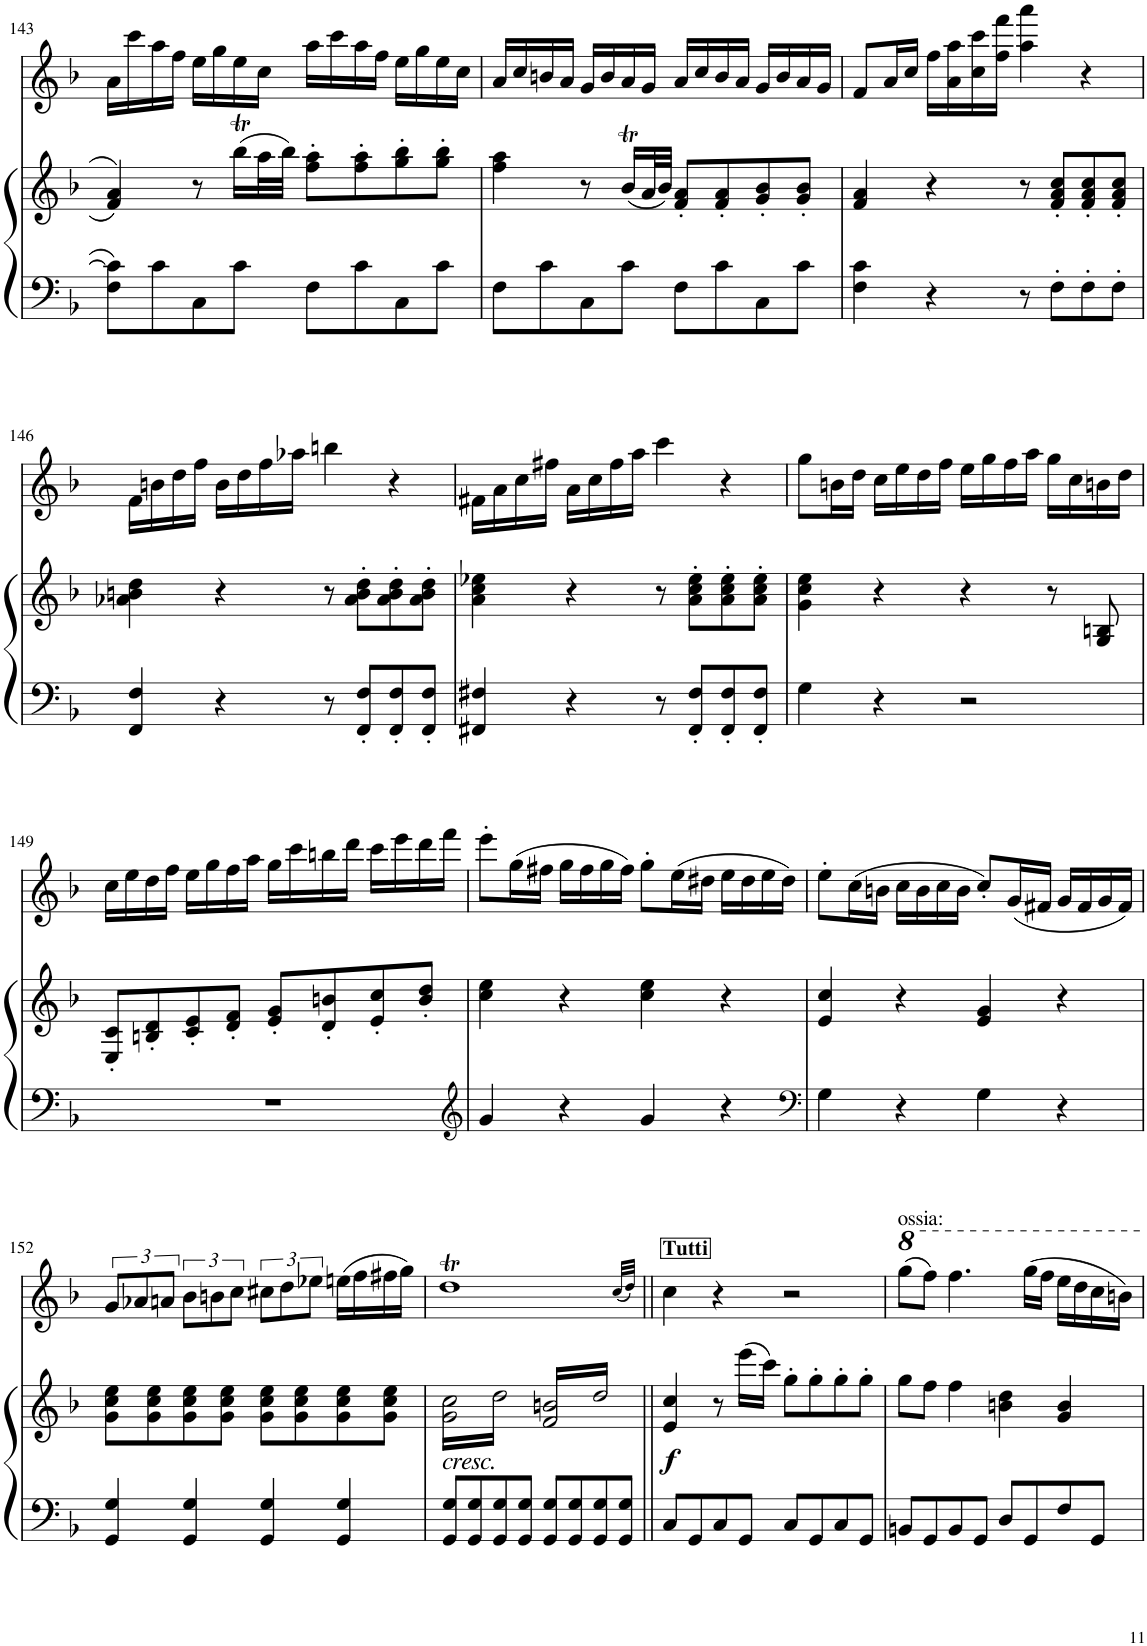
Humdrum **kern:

**kern	**kern	**dynam	**kern
*part2	*part2	*part2	*part1
*staff3	*staff2	*staff2/3	*staff1
*I"Piano	*	*	*I"Alto Recorder
*I'Pno	*	*	*I'Rec
!!LO:PB:g=z
*clefF4	*clefG2	*	*clefG2
*k[b-]	*k[b-]	*	*k[b-]
*M4/4	*M4/4	*	*M4/4
*met(c)	*met(c)	*	*met(c)
=143	=143	=143	=143
8F\ 8c\]L	4f/ 4a/	.	16a\LL
.	.	.	16ccc\
8c\	.	.	16aa\
.	.	.	16ff\JJ
8C\	8r	.	16ee\LL
.	.	.	16gg\
8c\J	(16bb-T\LL	.	16ee\
.	32aa\L	.	16cc\JJ
.	32bb-\JJJ)	.	.
8F\L	8ff\' 8aa\'L	.	16aa\LL
.	.	.	16ccc\
8c\	8ff\' 8aa\'	.	16aa\
.	.	.	16ff\JJ
8C\	8gg\' 8bb-\'	.	16ee\LL
.	.	.	16gg\
8c\J	8gg\' 8bb-\'J	.	16ee\
.	.	.	16cc\JJ
=144	=144	=144	=144
8F\L	4ff\ 4aa\	.	16a/LL
.	.	.	16cc/
8c\	.	.	16bn/
.	.	.	16a/JJ
8C\	8r	.	16g/LL
.	.	.	16b/
8c\J	(16b-T/LL	.	16a/
.	32a/L	.	16g/JJ
.	32b-/JJJ)	.	.
8F\L	8f/' 8a/'L	.	16a/LL
.	.	.	16cc/
8c\	8f/' 8a/'	.	16b/
.	.	.	16a/JJ
8C\	8g/' 8b-/'	.	16g/LL
.	.	.	16b/
8c\J	8g/' 8b-/'J	.	16a/
.	.	.	16g/JJ
=145	=145	=145	=145
4F\ 4c\	4f/ 4a/	.	8f/L
.	.	.	16a/L
.	.	.	16cc/JJ
4r	4r	.	16ff\LL
.	.	.	16a\ 16aa\
.	.	.	16cc\ 16ccc\
.	.	.	16ff\ 16fff\JJ
8r	8r	.	4aa\ 4aaa\
8F'\L	8f/' 8a/' 8cc/'L	.	.
8F'\	8f/' 8a/' 8cc/'	.	4r
8F'\J	8f/' 8a/' 8cc/'J	.	.
!!LO:LB:g=z
=146	=146	=146	=146
4FF/ 4F/	4a-X\ 4bn\ 4dd\	.	16f\LL
.	.	.	16bn\
.	.	.	16dd\
.	.	.	16ff\JJ
4r	4r	.	16b\LL
.	.	.	16dd\
.	.	.	16ff\
.	.	.	16aa-X\JJ
8r	8r	.	4bbn\
8FF/' 8F/'L	8a-\' 8b\' 8dd\'L	.	.
8FF/' 8F/'	8a-\' 8b\' 8dd\'	.	4r
8FF/' 8F/'J	8a-\' 8b\' 8dd\'J	.	.
=147	=147	=147	=147
4FF#X/ 4F#X/	4a\ 4cc\ 4ee-X\	.	16f#X\LL
.	.	.	16a\
.	.	.	16cc\
.	.	.	16ff#X\JJ
4r	4r	.	16a\LL
.	.	.	16cc\
.	.	.	16ff#\
.	.	.	16aa\JJ
8r	8r	.	4ccc\
8FF#/' 8F#/'L	8a\' 8cc\' 8ee-\'L	.	.
8FF#/' 8F#/'	8a\' 8cc\' 8ee-\'	.	4r
8FF#/' 8F#/'J	8a\' 8cc\' 8ee-\'J	.	.
=148	=148	=148	=148
4G\	4g\ 4cc\ 4ee\	.	8gg\L
.	.	.	16bn\L
.	.	.	16dd\JJ
4r	4r	.	16cc\LL
.	.	.	16ee\
.	.	.	16dd\
.	.	.	16ff\JJ
2r	4r	.	16ee\LL
.	.	.	16gg\
.	.	.	16ff\
.	.	.	16aa\JJ
.	8r	.	16gg\LL
.	.	.	16cc\
.	8G/ 8Bn/	.	16bn\
.	.	.	16dd\JJ
!!LO:LB:g=z
=149	=149	=149	=149
1r	8E/' 8c/'L	.	16cc\LL
.	.	.	16ee\
.	8Bn/' 8d/'	.	16dd\
.	.	.	16ff\JJ
.	8c/' 8e/'	.	16ee\LL
.	.	.	16gg\
.	8d/' 8f/'J	.	16ff\
.	.	.	16aa\JJ
.	8e/' 8g/'L	.	16gg\LL
.	.	.	16ccc\
.	8d/' 8bn/'	.	16bbn\
.	.	.	16ddd\JJ
.	8e/' 8cc/'	.	16ccc\LL
.	.	.	16eee\
.	8b/' 8dd/'J	.	16ddd\
.	.	.	16fff\JJ
=150	=150	=150	=150
*clefG2	*	*	*
4g/	4cc\ 4ee\	.	8eee'\L
.	.	.	(16gg\L
.	.	.	16ff#X\JJ
4r	4r	.	16gg\LL
.	.	.	16ff#\
.	.	.	16gg\
.	.	.	16ff#\JJ)
4g/	4cc\ 4ee\	.	8gg'\L
.	.	.	(16ee\L
.	.	.	16dd#X\JJ
4r	4r	.	16ee\LL
.	.	.	16dd#\
.	.	.	16ee\
.	.	.	16dd#\JJ)
=151	=151	=151	=151
*clefF4	*	*	*
4G\	4e/ 4cc/	.	8ee'\L
.	.	.	(16cc\L
.	.	.	16bn\JJ
4r	4r	.	16cc\LL
.	.	.	16b\
.	.	.	16cc\
.	.	.	16b\JJ
4G\	4e/ 4g/	.	8cc'/L)
.	.	.	(16g/L
.	.	.	16f#X/JJ
4r	4r	.	16g/LL
.	.	.	16f#/
.	.	.	16g/
.	.	.	16f#/JJ)
!!LO:LB:g=z
=152	=152	=152	=152
4GG/ 4G/	8g\ 8cc\ 8ee\L	.	12g/L
.	.	.	12a-X/
.	8g\ 8cc\ 8ee\	.	.
.	.	.	12an/J
4GG/ 4G/	8g\ 8cc\ 8ee\	.	12b-\L
.	.	.	12bn\
.	8g\ 8cc\ 8ee\J	.	.
.	.	.	12cc\J
4GG/ 4G/	8g\ 8cc\ 8ee\L	.	12cc#X\L
.	.	.	12dd\
.	8g\ 8cc\ 8ee\	.	.
.	.	.	12ee-X\J
4GG/ 4G/	8g\ 8cc\ 8ee\	.	(16een\LL
.	.	.	16ff\
.	8g\ 8cc\ 8ee\J	.	16ff#X\
.	.	.	16gg\JJ)
=153	=153	=153	=153
!	!LO:TX:b:i:t=cresc.	!	!
*	*tremolo	*	*
8GG/ 8G/L	32g\ 32cc\LLL	.	1ddT
.	32dd\	.	.
.	32g\ 32cc\	.	.
.	32dd\	.	.
8GG/ 8G/	32g\ 32cc\	.	.
.	32dd\	.	.
.	32g\ 32cc\	.	.
.	32dd\	.	.
8GG/ 8G/	32g\ 32cc\	.	.
.	32dd\	.	.
.	32g\ 32cc\	.	.
.	32dd\	.	.
8GG/ 8G/J	32g\ 32cc\	.	.
.	32dd\	.	.
.	32g\ 32cc\	.	.
.	32dd\JJJ	.	.
8GG/ 8G/L	32f/ 32bn/LLL	.	.
.	32dd/	.	.
.	32f/ 32bn/	.	.
.	32dd/	.	.
8GG/ 8G/	32f/ 32bn/	.	.
.	32dd/	.	.
.	32f/ 32bn/	.	.
.	32dd/	.	.
8GG/ 8G/	32f/ 32bn/	.	.
.	32dd/	.	.
.	32f/ 32bn/	.	.
.	32dd/	.	.
8GG/ 8G/J	32f/ 32bn/	.	.
.	32dd/	.	.
.	32f/ 32bn/	.	.
.	32dd/JJJ	.	.
*	*Xtremolo	*	*
.	.	.	(32qcc/LLL
.	.	.	32qdd/JJJ)
=154||	=154||	=154||	=154||
!	!	!	!LO:TX:a:B:t=Tutti
!	!	!LO:DY:b	!
8C/L	4e/ 4cc/	f	4cc\
.	.	.	.
.	.	.	.
.	.	.	.
8GG/	.	.	.
.	.	.	.
.	.	.	.
.	.	.	.
8C/	8r	.	4r
8GG/J	(16eee\LL	.	.
.	16ccc\JJ)	.	.
8C/L	8gg'\L	.	2r
8GG/	8gg'\	.	.
8C/	8gg'\	.	.
8GG/J	8gg'\J	.	.
=155	=155	=155	=155
!	!	!	!LO:TX:a:t=ossia&colon;
8BBn/L	8gg\L	.	(8ggg\L
8GG/	8ff\J	.	8fff\J)
8BB/	4ff\	.	4.fff\
8GG/J	.	.	.
8D/L	4bn\ 4dd\	.	.
8GG/	.	.	(16ggg\LL
.	.	.	16fff\JJ
8F/	4g/ 4b/	.	16eee\LL
.	.	.	16ddd\
8GG/J	.	.	16ccc\
.	.	.	16bbn\JJ)
=	=	=	=
*-	*-	*-	*-
